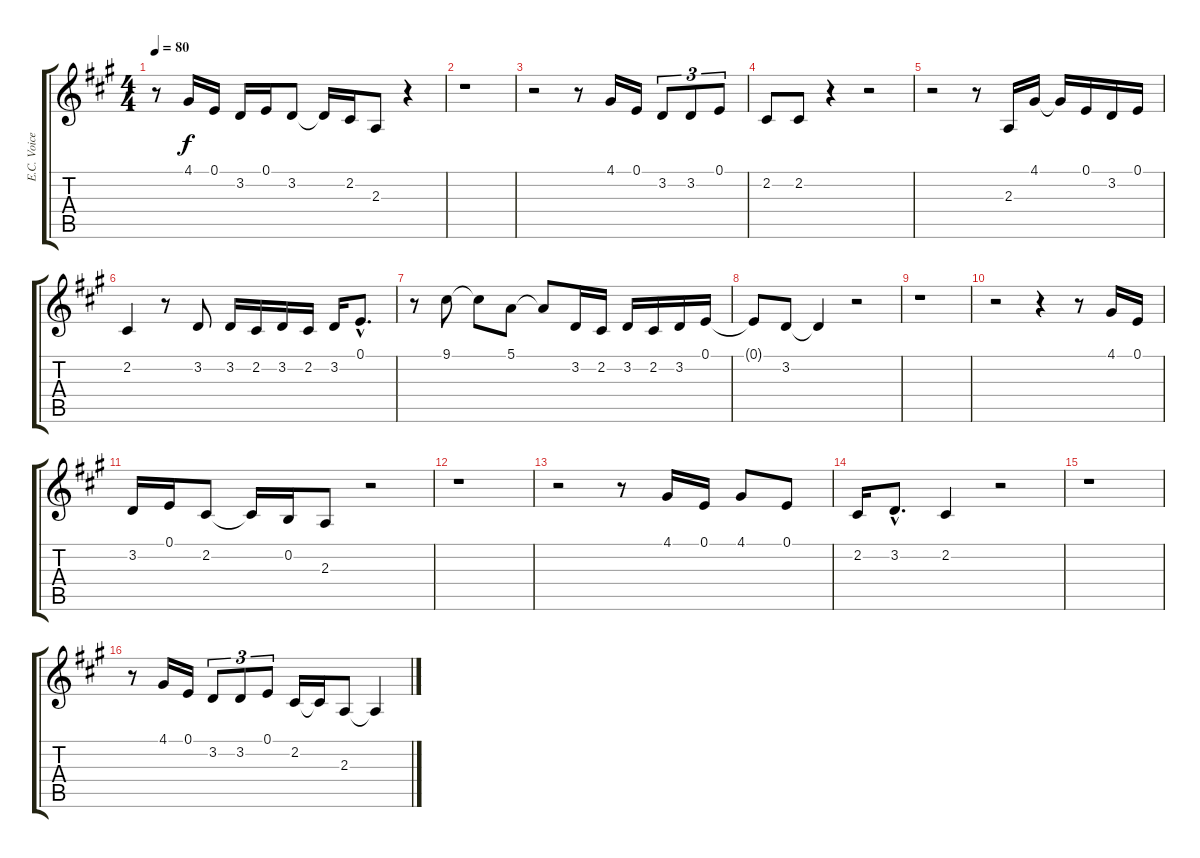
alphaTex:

\track ("E.C. Voice" "E.C. Voice") {instrument harmonica}
\staff {score tabs}
\tuning (E4 B3 G3 D3 A2 E2) {hide}
\ts (4 4)
\tempo 80
\clef g2
\ks a
r.8{dy f} 4.1.16 0.1.16 3.2.16 0.1.16 3.2.8 3.2{t}.16 2.2.16 2.3.8 r.4 |
r.1 |
r.2 r.8 4.1.16 0.1.16 3.2.8{tu (3 2)} 3.2.8{tu (3 2)} 0.1.8{tu (3 2)} |
2.2.8 2.2.8 r.4 r.2 |
r.2 r.8 2.3.16 4.1.16 4.1{t}.16 0.1.16 3.2.16 0.1.16 |
2.2.4 r.8 3.2.8 3.2.16 2.2.16 3.2.16 2.2.16 3.2.16 0.1{hac}.8{d} |
r.8 9.1.8 9.1{t}.8 5.1.8 5.1{t}.8 3.2.16 2.2.16 3.2.16 2.2.16 3.2.16 0.1.16 |
0.1{t}.8 3.2.8 3.2{t}.4 r.2 |
r.1 |
r.2 r.4 r.8 4.1.16 0.1.16 |
3.2.16 0.1.16 2.2.8 2.2{t}.16 0.2.16 2.3.8 r.2 |
r.1 |
r.2 r.8 4.1.16 0.1.16 4.1.8 0.1.8 |
2.2.16 3.2{hac}.8{d} 2.2.4 r.2 |
r.1 |
r.8 4.1.16 0.1.16 3.2.8{tu (3 2)} 3.2.8{tu (3 2)} 0.1.8{tu (3 2)} 2.2.16 2.2{t}.16 2.3.8 2.3{t}.4
